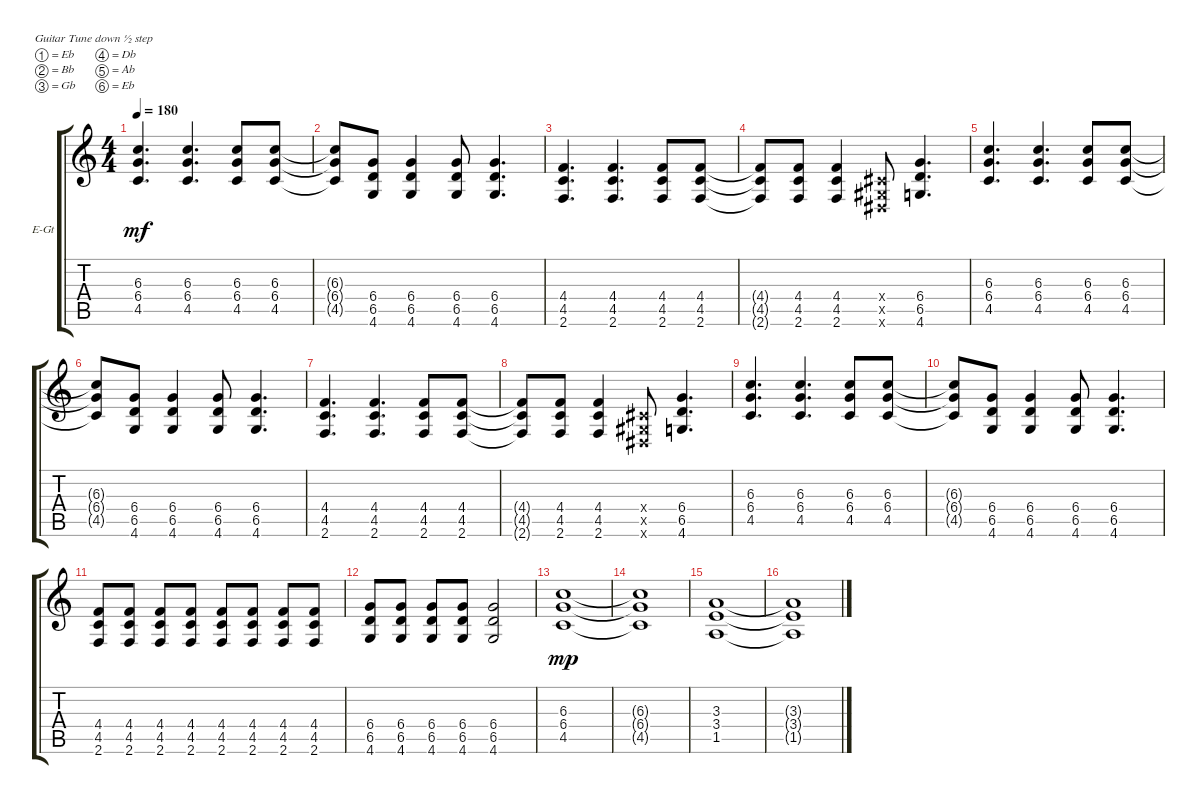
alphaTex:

\bracketExtendMode groupsimilarinstruments
\firstSystemTrackNameOrientation horizontal
\otherSystemsTrackNameOrientation horizontal
\track ("Electric Guitar" "E-Gt") {instrument overdrivenguitar}
\staff {score tabs}
\tuning (Eb4 Bb3 Gb3 Db3 Ab2 Eb2)
\ts (4 4)
\tempo 180
\clef g2
\ks c
(6.3 6.4 4.5).4{d dy mf} (6.3 6.4 4.5).4{d} (6.3 6.4 4.5).8 (6.3 6.4 4.5).8 |
(6.3{t} 6.4{t} 4.5{t}).8 (6.4 6.5 4.6).8 (6.4 6.5 4.6).4 (6.4 6.5 4.6).8 (6.4 6.5 4.6).4{d} |
(4.4 4.5 2.6).4{d} (4.4 4.5 2.6).4{d} (4.4 4.5 2.6).8 (4.4 4.5 2.6).8 |
(4.4{t} 4.5{t} 2.6{t}).8 (4.4 4.5 2.6).8 (4.4 4.5 2.6).4 (0.4{x} 0.5{x} 0.6{x}).8 (6.4 6.5 4.6).4{d} |
(6.3 6.4 4.5).4{d} (6.3 6.4 4.5).4{d} (6.3 6.4 4.5).8 (6.3 6.4 4.5).8 |
(6.3{t} 6.4{t} 4.5{t}).8 (6.4 6.5 4.6).8 (6.4 6.5 4.6).4 (6.4 6.5 4.6).8 (6.4 6.5 4.6).4{d} |
(4.4 4.5 2.6).4{d} (4.4 4.5 2.6).4{d} (4.4 4.5 2.6).8 (4.4 4.5 2.6).8 |
(4.4{t} 4.5{t} 2.6{t}).8 (4.4 4.5 2.6).8 (4.4 4.5 2.6).4 (0.4{x} 0.5{x} 0.6{x}).8 (6.4 6.5 4.6).4{d} |
(6.3 6.4 4.5).4{d} (6.3 6.4 4.5).4{d} (6.3 6.4 4.5).8 (6.3 6.4 4.5).8 |
(6.3{t} 6.4{t} 4.5{t}).8 (6.4 6.5 4.6).8 (6.4 6.5 4.6).4 (6.4 6.5 4.6).8 (6.4 6.5 4.6).4{d} |
(4.4 4.5 2.6).8 (4.4 4.5 2.6).8 (4.4 4.5 2.6).8 (4.4 4.5 2.6).8 (4.4 4.5 2.6).8 (4.4 4.5 2.6).8 (4.4 4.5 2.6).8 (4.4 4.5 2.6).8 |
(6.4 6.5 4.6).8 (6.4 6.5 4.6).8 (6.4 6.5 4.6).8 (6.4 6.5 4.6).8 (6.4 6.5 4.6).2 |
(6.3 6.4 4.5).1{dy mp} |
(6.3{t} 6.4{t} 4.5{t}).1 |
(3.3 3.4 1.5).1 |
(3.3{t} 3.4{t} 1.5{t}).1
